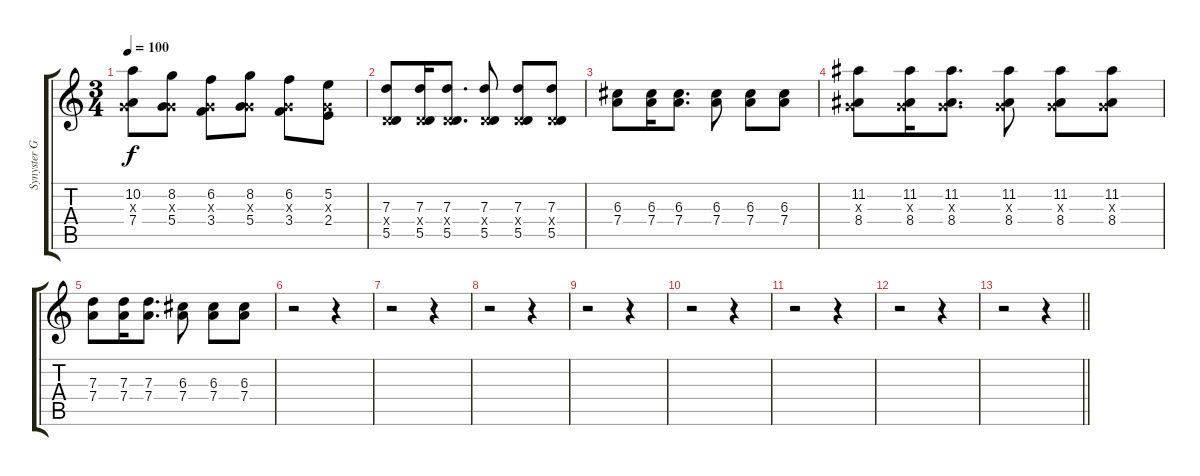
\track ("Synyster Gates Lead 2" "Synyster G") {instrument overdrivenguitar}
\staff {score tabs}
\tuning (E4 B3 G3 D3 A2 D2) {hide}
\ts (3 4)
\tempo 100
\clef g2
\ks c
(10.2 0.3{x} 7.4).8{dy f} (8.2 0.3{x} 5.4).8 (6.2 0.3{x} 3.4).8 (8.2 0.3{x} 5.4).8 (6.2 0.3{x} 3.4).8 (5.2 0.3{x} 2.4).8 |
(7.3 0.4{x} 5.5).8 (7.3 0.4{x} 5.5).16 (7.3 0.4{x} 5.5).8{d} (7.3 0.4{x} 5.5).8 (7.3 0.4{x} 5.5).8 (7.3 0.4{x} 5.5).8 |
(6.3 7.4).8 (6.3 7.4).16 (6.3 7.4).8{d} (6.3 7.4).8 (6.3 7.4).8 (6.3 7.4).8 |
(11.2 0.3{x} 8.4).8 (11.2 0.3{x} 8.4).16 (11.2 0.3{x} 8.4).8{d} (11.2 0.3{x} 8.4).8 (11.2 0.3{x} 8.4).8 (11.2 0.3{x} 8.4).8 |
(7.3 7.4).8 (7.3 7.4).16 (7.3 7.4).8{d} (6.3 7.4).8 (6.3 7.4).8 (6.3 7.4).8 |
r.2 r.4 |
r.2 r.4 |
r.2 r.4 |
r.2 r.4 |
r.2 r.4 |
r.2 r.4 |
r.2 r.4 |
\barLineRight lightlight
r.2 r.4
